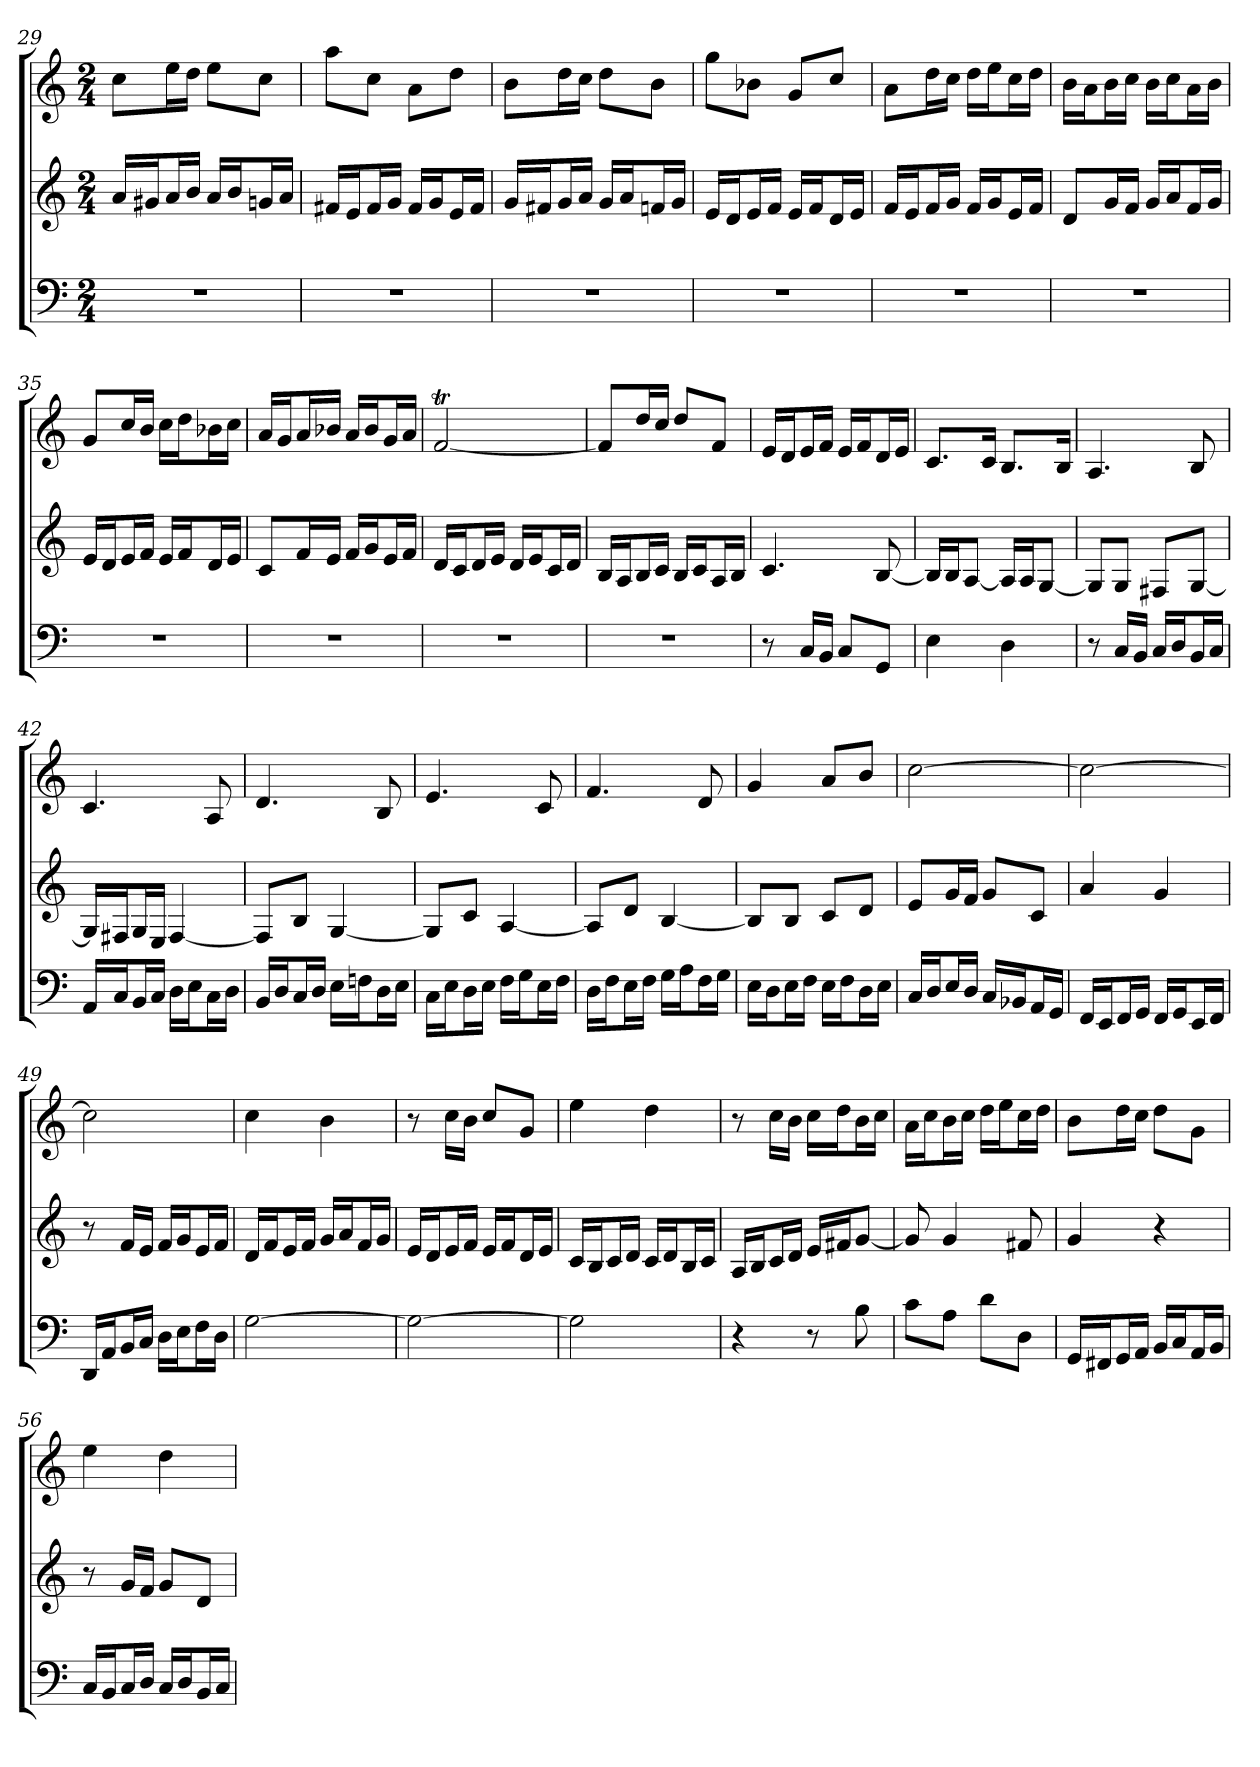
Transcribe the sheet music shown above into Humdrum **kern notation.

**kern	**kern	**kern
*part3	*part2	*part1
*staff3	*staff2	*staff1
*clefF4	*clefG2	*clefG2
*k[]	*k[]	*k[]
*C:	*C:	*C:
*M2/4	*M2/4	*M2/4
=29	=29	=29
2r	16a/LL	8cc\L
.	16g#X/J	.
.	16a/L	16ee\L
.	16b/JJ	16dd\JJ
.	16a/LL	8ee\L
.	16b/J	.
.	16gn/L	8cc\J
.	16a/JJ	.
=30	=30	=30
2r	16f#X/LL	8aa\L
.	16e/J	.
.	16f#/L	8cc\J
.	16g/JJ	.
.	16f#/LL	8a\L
.	16g/J	.
.	16e/L	8dd\J
.	16f#/JJ	.
=31	=31	=31
2r	16g/LL	8b\L
.	16f#X/J	.
.	16g/L	16dd\L
.	16a/JJ	16cc\JJ
.	16g/LL	8dd\L
.	16a/J	.
.	16fn/L	8b\J
.	16g/JJ	.
=32	=32	=32
2r	16e/LL	8gg\L
.	16d/J	.
.	16e/L	8b-X\J
.	16f/JJ	.
.	16e/LL	8g/L
.	16f/J	.
.	16d/L	8cc/J
.	16e/JJ	.
=33	=33	=33
2r	16f/LL	8a\L
.	16e/J	.
.	16f/L	16dd\L
.	16g/JJ	16cc\JJ
.	16f/LL	16dd\LL
.	16g/J	16ee\J
.	16e/L	16cc\L
.	16f/JJ	16dd\JJ
=34	=34	=34
2r	8d/L	16b\LL
.	.	16a\J
.	16g/L	16b\L
.	16f/JJ	16cc\JJ
.	16g/LL	16b\LL
.	16a/J	16cc\J
.	16f/L	16a\L
.	16g/JJ	16b\JJ
=35	=35	=35
2r	16e/LL	8g/L
.	16d/J	.
.	16e/L	16cc/L
.	16f/JJ	16b/JJ
.	16e/LL	16cc\LL
.	16f/J	16dd\J
.	16d/L	16b-X\L
.	16e/JJ	16cc\JJ
=36	=36	=36
2r	8c/L	16a/LL
.	.	16g/J
.	16f/L	16a/L
.	16e/JJ	16b-X/JJ
.	16f/LL	16a/LL
.	16g/J	16b-/J
.	16e/L	16g/L
.	16f/JJ	16a/JJ
=37	=37	=37
2r	16d/LL	[2fT
.	16c/J	.
.	16d/L	.
.	16e/JJ	.
.	16d/LL	.
.	16e/J	.
.	16c/L	.
.	16d/JJ	.
=38	=38	=38
2r	16B/LL	8f/L]
.	16A/J	.
.	16B/L	16dd/L
.	16c/JJ	16cc/JJ
.	16B/LL	8dd/L
.	16c/J	.
.	16A/L	8f/J
.	16B/JJ	.
=39	=39	=39
8r	4.c	16e/LL
.	.	16d/J
16C/LL	.	16e/L
16BB/JJ	.	16f/JJ
8C/L	.	16e/LL
.	.	16f/J
8GG/J	[8B	16d/L
.	.	16e/JJ
=40	=40	=40
4E	16B/LL]	8.c/L
.	16B/J	.
.	[8A/J	.
.	.	16c/Jk
4D	16A/LL]	8.B/L
.	16A/J	.
.	[8G/J	.
.	.	16B/Jk
=41	=41	=41
8r	8G/L]	4.A
16C/LL	8G/J	.
16BB/JJ	.	.
16C/LL	8F#X/L	.
16D/J	.	.
16BB/L	[8G/J	8B
16C/JJ	.	.
=42	=42	=42
16AA/LL	16G/LL]	4.c
16C/J	16F#X/J	.
16BB/L	16G/L	.
16C/JJ	16E/JJ	.
16D\LL	[4F#	.
16E\J	.	.
16C\L	.	8A
16D\JJ	.	.
=43	=43	=43
16BB/LL	8F#/L]	4.d
16D/J	.	.
16C/L	8B/J	.
16D/JJ	.	.
16E\LL	[4G	.
16Fn\J	.	.
16D\L	.	8B
16E\JJ	.	.
=44	=44	=44
16C\LL	8G/L]	4.e
16E\J	.	.
16D\L	8c/J	.
16E\JJ	.	.
16F\LL	[4A	.
16G\J	.	.
16E\L	.	8c
16F\JJ	.	.
=45	=45	=45
16D\LL	8A/L]	4.f
16F\J	.	.
16E\L	8d/J	.
16F\JJ	.	.
16G\LL	[4B	.
16A\J	.	.
16F\L	.	8d
16G\JJ	.	.
=46	=46	=46
16E\LL	8B/L]	4g
16D\J	.	.
16E\L	8B/J	.
16F\JJ	.	.
16E\LL	8c/L	8a/L
16F\J	.	.
16D\L	8d/J	8b/J
16E\JJ	.	.
=47	=47	=47
16C/LL	8e/L	[2cc
16D/J	.	.
16E/L	16g/L	.
16D/JJ	16f/JJ	.
16C/LL	8g/L	.
16BB-X/J	.	.
16AA/L	8c/J	.
16GG/JJ	.	.
=48	=48	=48
16FF/LL	4a	2cc_
16EE/J	.	.
16FF/L	.	.
16GG/JJ	.	.
16FF/LL	4g	.
16GG/J	.	.
16EE/L	.	.
16FF/JJ	.	.
=49	=49	=49
16DD/LL	8r	2cc]
16AA/J	.	.
16BB/L	16f/LL	.
16C/JJ	16e/JJ	.
16D\LL	16f/LL	.
16E\J	16g/J	.
16F\L	16e/L	.
16D\JJ	16f/JJ	.
=50	=50	=50
[2G	16d/LL	4cc
.	16f/J	.
.	16e/L	.
.	16f/JJ	.
.	16g/LL	4b
.	16a/J	.
.	16f/L	.
.	16g/JJ	.
=51	=51	=51
2G_	16e/LL	8r
.	16d/J	.
.	16e/L	16cc\LL
.	16f/JJ	16b\JJ
.	16e/LL	8cc/L
.	16f/J	.
.	16d/L	8g/J
.	16e/JJ	.
=52	=52	=52
2G]	16c/LL	4ee
.	16B/J	.
.	16c/L	.
.	16d/JJ	.
.	16c/LL	4dd
.	16d/J	.
.	16B/L	.
.	16c/JJ	.
=53	=53	=53
4r	16A/LL	8r
.	16B/J	.
.	16c/L	16cc\LL
.	16d/JJ	16b\JJ
8r	16e/LL	16cc\LL
.	16f#X/J	16dd\J
8B	[8g/J	16b\L
.	.	16cc\JJ
=54	=54	=54
8c\L	8g]	16a\LL
.	.	16cc\J
8A\J	4g	16b\L
.	.	16cc\JJ
8d\L	.	16dd\LL
.	.	16ee\J
8D\J	8f#X	16cc\L
.	.	16dd\JJ
=55	=55	=55
16GG/LL	4g	8b\L
16FF#X/J	.	.
16GG/L	.	16dd\L
16AA/JJ	.	16cc\JJ
16BB/LL	4r	8dd\L
16C/J	.	.
16AA/L	.	8g\J
16BB/JJ	.	.
=56	=56	=56
16C/LL	8r	4ee
16BB/J	.	.
16C/L	16g/LL	.
16D/JJ	16f/JJ	.
16C/LL	8g/L	4dd
16D/J	.	.
16BB/L	8d/J	.
16C/JJ	.	.
=	=	=
*-	*-	*-
